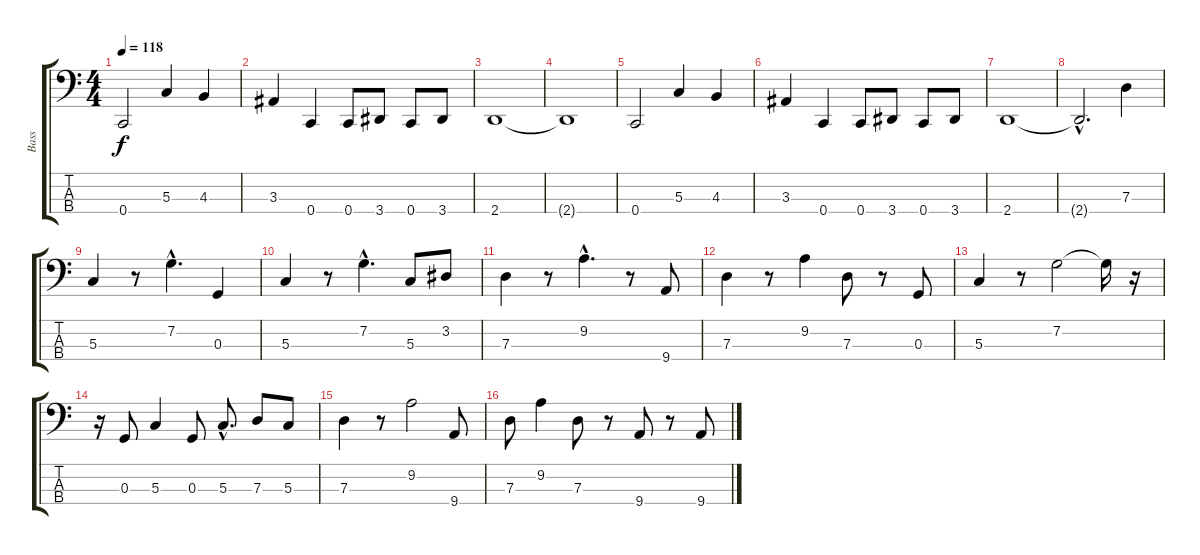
\track ("Bass" "Bass") {instrument electricbassfinger}
\staff {score tabs}
\tuning (F2 C2 G1 C1) {hide}
\ts (4 4)
\tempo 118
\clef f4
\ks c
0.4.2{dy f} 5.3.4 4.3.4 |
3.3.4 0.4.4 0.4.8 3.4.8 0.4.8 3.4.8 |
2.4.1 |
2.4{t}.1 |
0.4.2 5.3.4 4.3.4 |
3.3.4 0.4.4 0.4.8 3.4.8 0.4.8 3.4.8 |
2.4.1 |
2.4{hac t}.2{d} 7.3.4 |
5.3.4 r.8 7.2{hac}.4{d} 0.3.4 |
5.3.4 r.8 7.2{hac}.4{d} 5.3.8 3.2.8 |
7.3.4 r.8 9.2{hac}.4{d} r.8 9.4.8 |
7.3.4 r.8 9.2.4 7.3.8 r.8 0.3.8 |
5.3.4 r.8 7.2.2 7.2{t}.16 r.16 |
r.16 0.3.8 5.3.4 0.3.8 5.3{hac}.8{d} 7.3.8 5.3.8 |
7.3.4 r.8 9.2.2 9.4.8 |
7.3.8 9.2.4 7.3.8 r.8 9.4.8 r.8 9.4.8
